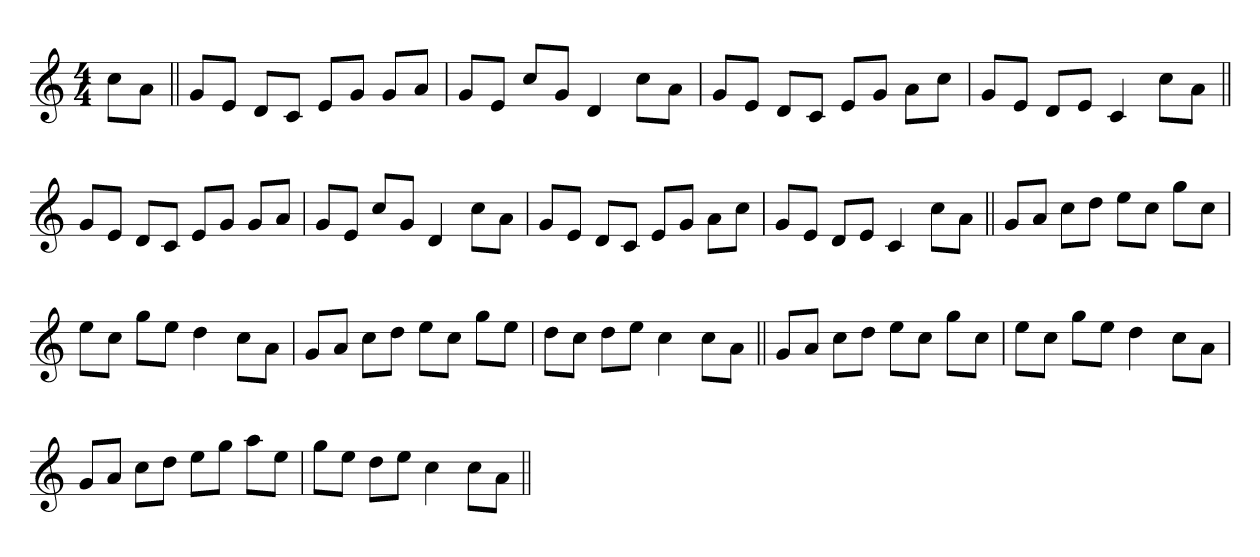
**kern
*part1
*staff1
*clefG2
*k[]
*M4/4
=1
8ccL
8aJ
=||
8gL
8eJ
8dL
8cJ
8eL
8gJ
8gL
8aJ
=
8gL
8eJ
8ccL
8gJ
4d
8ccL
8aJ
=
8gL
8eJ
8dL
8cJ
8eL
8gJ
8aL
8ccJ
=
8gL
8eJ
8dL
8eJ
4c
8ccL
8aJ
=||
8gL
8eJ
8dL
8cJ
8eL
8gJ
8gL
8aJ
=
8gL
8eJ
8ccL
8gJ
4d
8ccL
8aJ
=
8gL
8eJ
8dL
8cJ
8eL
8gJ
8aL
8ccJ
=
8gL
8eJ
8dL
8eJ
4c
8ccL
8aJ
=||
8gL
8aJ
8ccL
8ddJ
8eeL
8ccJ
8ggL
8ccJ
=
8eeL
8ccJ
8ggL
8eeJ
4dd
8ccL
8aJ
=
8gL
8aJ
8ccL
8ddJ
8eeL
8ccJ
8ggL
8eeJ
=
8ddL
8ccJ
8ddL
8eeJ
4cc
8ccL
8aJ
=||
8gL
8aJ
8ccL
8ddJ
8eeL
8ccJ
8ggL
8ccJ
=
8eeL
8ccJ
8ggL
8eeJ
4dd
8ccL
8aJ
=
8gL
8aJ
8ccL
8ddJ
8eeL
8ggJ
8aaL
8eeJ
=
8ggL
8eeJ
8ddL
8eeJ
4cc
8ccL
8aJ
=||
*-
